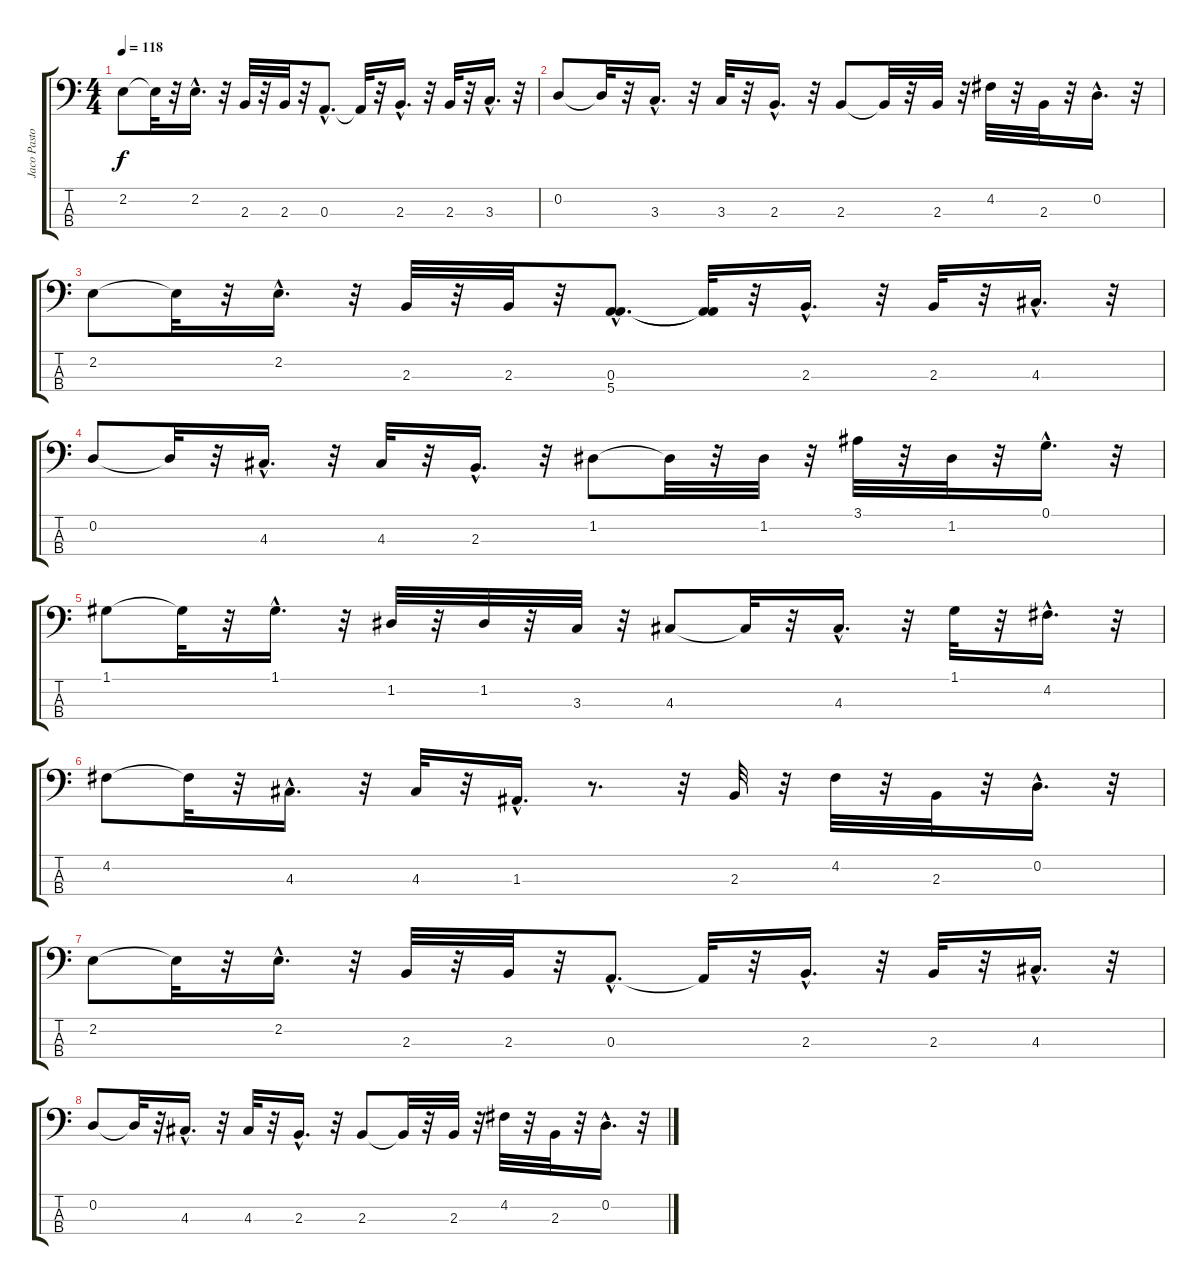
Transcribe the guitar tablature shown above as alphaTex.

\track ("Jaco Pastorius" "Jaco Pasto") {instrument fretlessbass}
\staff {score tabs}
\tuning (G2 D2 A1 E1) {hide}
\ts (4 4)
\tempo 118
\clef f4
\ks c
2.2.8{dy f} 2.2{t}.32 r.32 2.2{hac}.16{d} r.32 2.3.32 r.32 2.3.32 r.32 0.3{hac}.8{d} 0.3{t}.32 r.32 2.3{hac}.16{d} r.32 2.3.32 r.32 3.3{hac}.16{d} r.32 |
0.2.8 0.2{t}.32 r.32 3.3{hac}.16{d} r.32 3.3.32 r.32 2.3{hac}.16{d} r.32 2.3.8 2.3{t}.32 r.32 2.3.32 r.32 4.2.32 r.32 2.3.32 r.32 0.2{hac}.16{d} r.32 |
2.2.8 2.2{t}.32 r.32 2.2{hac}.16{d} r.32 2.3.32 r.32 2.3.32 r.32 (0.3{hac} 5.4{hac}).8{d} (0.3{t} 5.4{t}).32 r.32 2.3{hac}.16{d} r.32 2.3.32 r.32 4.3{hac}.16{d} r.32 |
0.2.8 0.2{t}.32 r.32 4.3{hac}.16{d} r.32 4.3.32 r.32 2.3{hac}.16{d} r.32 1.2.8 1.2{t}.32 r.32 1.2.32 r.32 3.1.32 r.32 1.2.32 r.32 0.1{hac}.16{d} r.32 |
1.1.8 1.1{t}.32 r.32 1.1{hac}.16{d} r.32 1.2.32 r.32 1.2.32 r.32 3.3.32 r.32 4.3.8 4.3{t}.32 r.32 4.3{hac}.16{d} r.32 1.1.32 r.32 4.2{hac}.16{d} r.32 |
4.2.8 4.2{t}.32 r.32 4.3{hac}.16{d} r.32 4.3.32 r.32 1.3{hac}.16{d} r.8{d} r.32 2.3.32 r.32 4.2.32 r.32 2.3.32 r.32 0.2{hac}.16{d} r.32 |
2.2.8 2.2{t}.32 r.32 2.2{hac}.16{d} r.32 2.3.32 r.32 2.3.32 r.32 0.3{hac}.8{d} 0.3{t}.32 r.32 2.3{hac}.16{d} r.32 2.3.32 r.32 4.3{hac}.16{d} r.32 |
0.2.8 0.2{t}.32 r.32 4.3{hac}.16{d} r.32 4.3.32 r.32 2.3{hac}.16{d} r.32 2.3.8 2.3{t}.32 r.32 2.3.32 r.32 4.2.32 r.32 2.3.32 r.32 0.2{hac}.16{d} r.32
